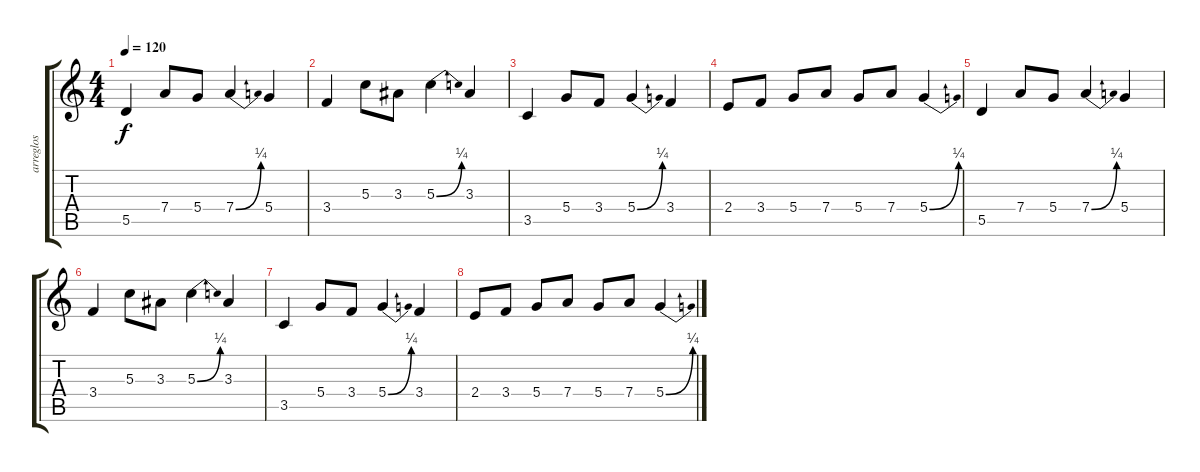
\track ("arreglos" "arreglos") {instrument distortionguitar}
\staff {score tabs}
\tuning (E4 B3 G3 D3 A2 E2) {hide}
\ts (4 4)
\tempo 120
\clef g2
\ks c
5.5.4{dy f} 7.4.8 5.4.8 7.4{be (bend 0 0 60 1)}.4 5.4.4 |
3.4.4 5.3.8 3.3.8 5.3{be (bend 0 0 60 1)}.4 3.3.4 |
3.5.4 5.4.8 3.4.8 5.4{be (bend 0 0 60 1)}.4 3.4.4 |
2.4.8 3.4.8 5.4.8 7.4.8 5.4.8 7.4.8 5.4{be (bend 0 0 60 1)}.4 |
5.5.4 7.4.8 5.4.8 7.4{be (bend 0 0 60 1)}.4 5.4.4 |
3.4.4 5.3.8 3.3.8 5.3{be (bend 0 0 60 1)}.4 3.3.4 |
3.5.4 5.4.8 3.4.8 5.4{be (bend 0 0 60 1)}.4 3.4.4 |
2.4.8 3.4.8 5.4.8 7.4.8 5.4.8 7.4.8 5.4{be (bend 0 0 60 1)}.4
